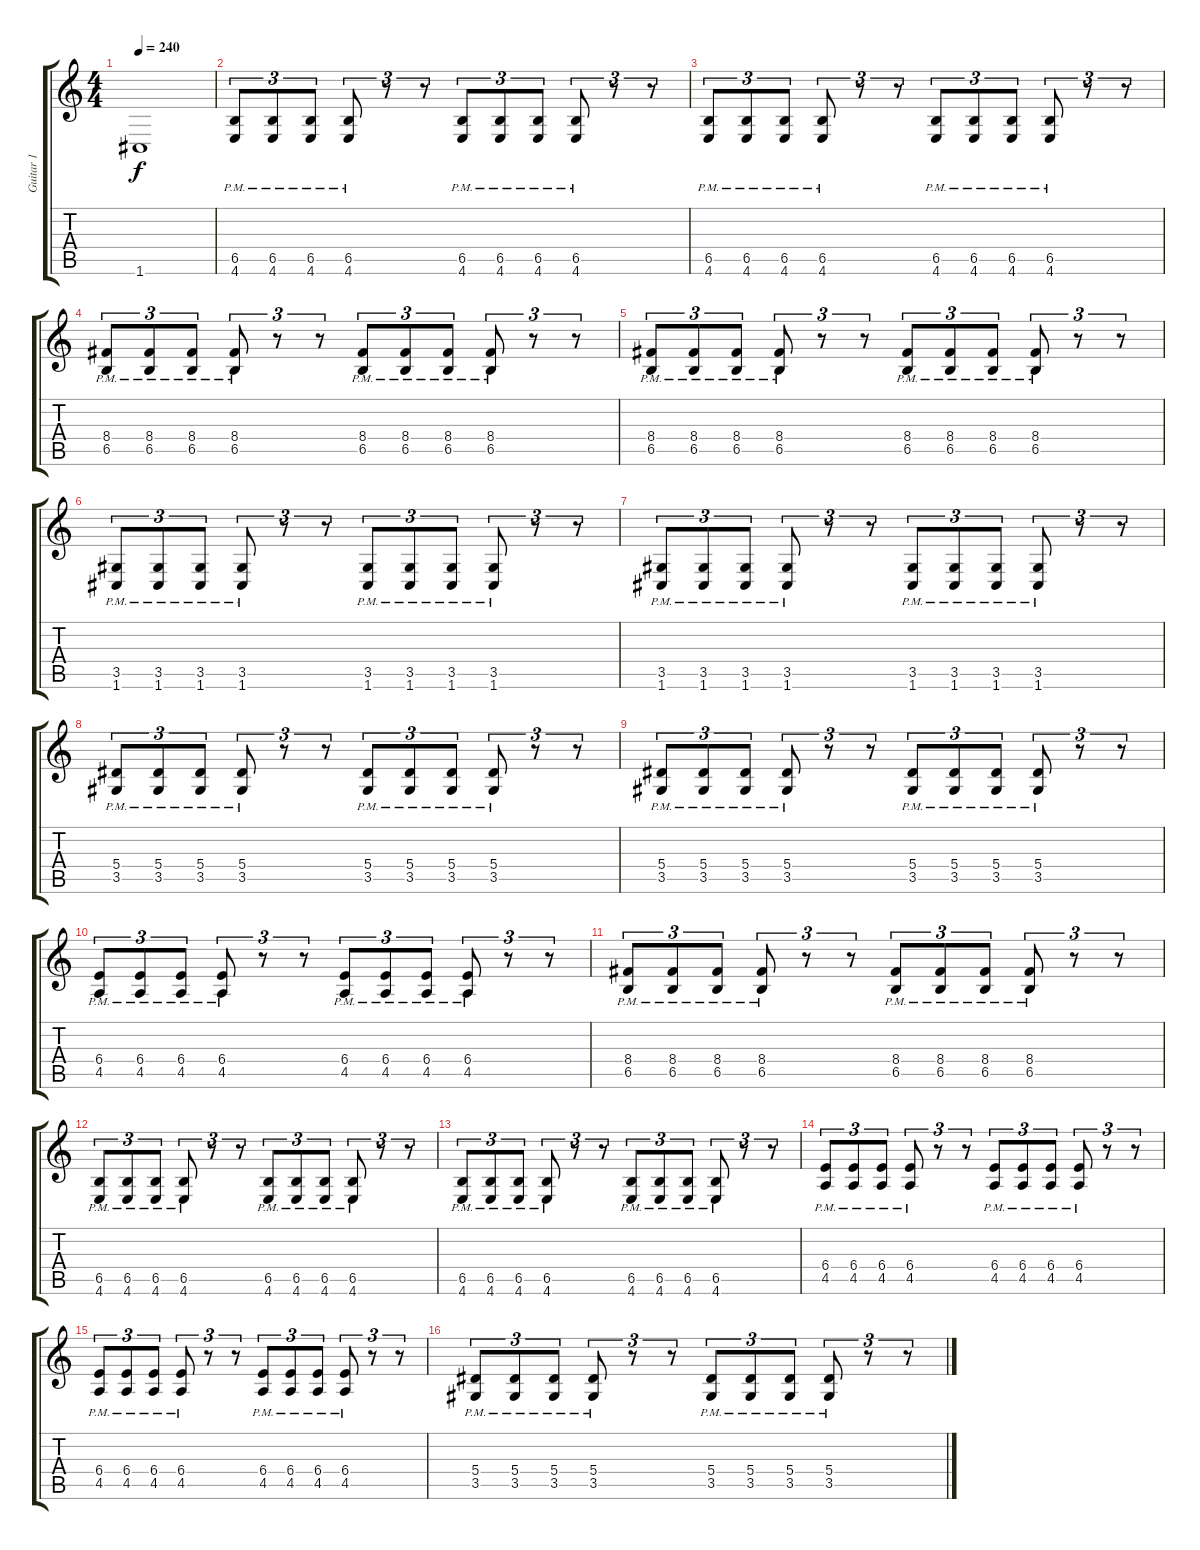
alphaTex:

\track ("Guitar 1" "Guitar 1") {instrument distortionguitar}
\staff {score tabs}
\tuning (C4 G3 Eb3 Bb2 F2 C2) {hide}
\ts (4 4)
\tempo 240
\clef g2
\ks c
1.6{t}.1{dy f} |
(6.5{pm} 4.6{pm}).8{tu (3 2)} (6.5{pm} 4.6{pm}).8{tu (3 2)} (6.5{pm} 4.6{pm}).8{tu (3 2)} (6.5{pm} 4.6{pm}).8{tu (3 2)} r.8{tu (3 2)} r.8{tu (3 2)} (6.5{pm} 4.6{pm}).8{tu (3 2)} (6.5{pm} 4.6{pm}).8{tu (3 2)} (6.5{pm} 4.6{pm}).8{tu (3 2)} (6.5{pm} 4.6{pm}).8{tu (3 2)} r.8{tu (3 2)} r.8{tu (3 2)} |
(6.5{pm} 4.6{pm}).8{tu (3 2)} (6.5{pm} 4.6{pm}).8{tu (3 2)} (6.5{pm} 4.6{pm}).8{tu (3 2)} (6.5{pm} 4.6{pm}).8{tu (3 2)} r.8{tu (3 2)} r.8{tu (3 2)} (6.5{pm} 4.6{pm}).8{tu (3 2)} (6.5{pm} 4.6{pm}).8{tu (3 2)} (6.5{pm} 4.6{pm}).8{tu (3 2)} (6.5{pm} 4.6{pm}).8{tu (3 2)} r.8{tu (3 2)} r.8{tu (3 2)} |
(8.4{pm} 6.5{pm}).8{tu (3 2)} (8.4{pm} 6.5{pm}).8{tu (3 2)} (8.4{pm} 6.5{pm}).8{tu (3 2)} (8.4{pm} 6.5{pm}).8{tu (3 2)} r.8{tu (3 2)} r.8{tu (3 2)} (8.4{pm} 6.5{pm}).8{tu (3 2)} (8.4{pm} 6.5{pm}).8{tu (3 2)} (8.4{pm} 6.5{pm}).8{tu (3 2)} (8.4{pm} 6.5{pm}).8{tu (3 2)} r.8{tu (3 2)} r.8{tu (3 2)} |
(8.4{pm} 6.5{pm}).8{tu (3 2)} (8.4{pm} 6.5{pm}).8{tu (3 2)} (8.4{pm} 6.5{pm}).8{tu (3 2)} (8.4{pm} 6.5{pm}).8{tu (3 2)} r.8{tu (3 2)} r.8{tu (3 2)} (8.4{pm} 6.5{pm}).8{tu (3 2)} (8.4{pm} 6.5{pm}).8{tu (3 2)} (8.4{pm} 6.5{pm}).8{tu (3 2)} (8.4{pm} 6.5{pm}).8{tu (3 2)} r.8{tu (3 2)} r.8{tu (3 2)} |
(3.5{pm} 1.6{pm}).8{tu (3 2)} (3.5{pm} 1.6{pm}).8{tu (3 2)} (3.5{pm} 1.6{pm}).8{tu (3 2)} (3.5{pm} 1.6{pm}).8{tu (3 2)} r.8{tu (3 2)} r.8{tu (3 2)} (3.5{pm} 1.6{pm}).8{tu (3 2)} (3.5{pm} 1.6{pm}).8{tu (3 2)} (3.5{pm} 1.6{pm}).8{tu (3 2)} (3.5{pm} 1.6{pm}).8{tu (3 2)} r.8{tu (3 2)} r.8{tu (3 2)} |
(3.5{pm} 1.6{pm}).8{tu (3 2)} (3.5{pm} 1.6{pm}).8{tu (3 2)} (3.5{pm} 1.6{pm}).8{tu (3 2)} (3.5{pm} 1.6{pm}).8{tu (3 2)} r.8{tu (3 2)} r.8{tu (3 2)} (3.5{pm} 1.6{pm}).8{tu (3 2)} (3.5{pm} 1.6{pm}).8{tu (3 2)} (3.5{pm} 1.6{pm}).8{tu (3 2)} (3.5{pm} 1.6{pm}).8{tu (3 2)} r.8{tu (3 2)} r.8{tu (3 2)} |
(5.4{pm} 3.5{pm}).8{tu (3 2)} (5.4{pm} 3.5{pm}).8{tu (3 2)} (5.4{pm} 3.5{pm}).8{tu (3 2)} (5.4{pm} 3.5{pm}).8{tu (3 2)} r.8{tu (3 2)} r.8{tu (3 2)} (5.4{pm} 3.5{pm}).8{tu (3 2)} (5.4{pm} 3.5{pm}).8{tu (3 2)} (5.4{pm} 3.5{pm}).8{tu (3 2)} (5.4{pm} 3.5{pm}).8{tu (3 2)} r.8{tu (3 2)} r.8{tu (3 2)} |
(5.4{pm} 3.5{pm}).8{tu (3 2)} (5.4{pm} 3.5{pm}).8{tu (3 2)} (5.4{pm} 3.5{pm}).8{tu (3 2)} (5.4{pm} 3.5{pm}).8{tu (3 2)} r.8{tu (3 2)} r.8{tu (3 2)} (5.4{pm} 3.5{pm}).8{tu (3 2)} (5.4{pm} 3.5{pm}).8{tu (3 2)} (5.4{pm} 3.5{pm}).8{tu (3 2)} (5.4{pm} 3.5{pm}).8{tu (3 2)} r.8{tu (3 2)} r.8{tu (3 2)} |
(6.4{pm} 4.5{pm}).8{tu (3 2)} (6.4{pm} 4.5{pm}).8{tu (3 2)} (6.4{pm} 4.5{pm}).8{tu (3 2)} (6.4{pm} 4.5{pm}).8{tu (3 2)} r.8{tu (3 2)} r.8{tu (3 2)} (6.4{pm} 4.5{pm}).8{tu (3 2)} (6.4{pm} 4.5{pm}).8{tu (3 2)} (6.4{pm} 4.5{pm}).8{tu (3 2)} (6.4{pm} 4.5{pm}).8{tu (3 2)} r.8{tu (3 2)} r.8{tu (3 2)} |
(8.4{pm} 6.5{pm}).8{tu (3 2)} (8.4{pm} 6.5{pm}).8{tu (3 2)} (8.4{pm} 6.5{pm}).8{tu (3 2)} (8.4{pm} 6.5{pm}).8{tu (3 2)} r.8{tu (3 2)} r.8{tu (3 2)} (8.4{pm} 6.5{pm}).8{tu (3 2)} (8.4{pm} 6.5{pm}).8{tu (3 2)} (8.4{pm} 6.5{pm}).8{tu (3 2)} (8.4{pm} 6.5{pm}).8{tu (3 2)} r.8{tu (3 2)} r.8{tu (3 2)} |
(6.5{pm} 4.6{pm}).8{tu (3 2)} (6.5{pm} 4.6{pm}).8{tu (3 2)} (6.5{pm} 4.6{pm}).8{tu (3 2)} (6.5{pm} 4.6{pm}).8{tu (3 2)} r.8{tu (3 2)} r.8{tu (3 2)} (6.5{pm} 4.6{pm}).8{tu (3 2)} (6.5{pm} 4.6{pm}).8{tu (3 2)} (6.5{pm} 4.6{pm}).8{tu (3 2)} (6.5{pm} 4.6{pm}).8{tu (3 2)} r.8{tu (3 2)} r.8{tu (3 2)} |
(6.5{pm} 4.6{pm}).8{tu (3 2)} (6.5{pm} 4.6{pm}).8{tu (3 2)} (6.5{pm} 4.6{pm}).8{tu (3 2)} (6.5{pm} 4.6{pm}).8{tu (3 2)} r.8{tu (3 2)} r.8{tu (3 2)} (6.5{pm} 4.6{pm}).8{tu (3 2)} (6.5{pm} 4.6{pm}).8{tu (3 2)} (6.5{pm} 4.6{pm}).8{tu (3 2)} (6.5{pm} 4.6{pm}).8{tu (3 2)} r.8{tu (3 2)} r.8{tu (3 2)} |
(6.4{pm} 4.5{pm}).8{tu (3 2)} (6.4{pm} 4.5{pm}).8{tu (3 2)} (6.4{pm} 4.5{pm}).8{tu (3 2)} (6.4{pm} 4.5{pm}).8{tu (3 2)} r.8{tu (3 2)} r.8{tu (3 2)} (6.4{pm} 4.5{pm}).8{tu (3 2)} (6.4{pm} 4.5{pm}).8{tu (3 2)} (6.4{pm} 4.5{pm}).8{tu (3 2)} (6.4{pm} 4.5{pm}).8{tu (3 2)} r.8{tu (3 2)} r.8{tu (3 2)} |
(6.4{pm} 4.5{pm}).8{tu (3 2)} (6.4{pm} 4.5{pm}).8{tu (3 2)} (6.4{pm} 4.5{pm}).8{tu (3 2)} (6.4{pm} 4.5{pm}).8{tu (3 2)} r.8{tu (3 2)} r.8{tu (3 2)} (6.4{pm} 4.5{pm}).8{tu (3 2)} (6.4{pm} 4.5{pm}).8{tu (3 2)} (6.4{pm} 4.5{pm}).8{tu (3 2)} (6.4{pm} 4.5{pm}).8{tu (3 2)} r.8{tu (3 2)} r.8{tu (3 2)} |
(5.4{pm} 3.5{pm}).8{tu (3 2)} (5.4{pm} 3.5{pm}).8{tu (3 2)} (5.4{pm} 3.5{pm}).8{tu (3 2)} (5.4{pm} 3.5{pm}).8{tu (3 2)} r.8{tu (3 2)} r.8{tu (3 2)} (5.4{pm} 3.5{pm}).8{tu (3 2)} (5.4{pm} 3.5{pm}).8{tu (3 2)} (5.4{pm} 3.5{pm}).8{tu (3 2)} (5.4{pm} 3.5{pm}).8{tu (3 2)} r.8{tu (3 2)} r.8{tu (3 2)}
